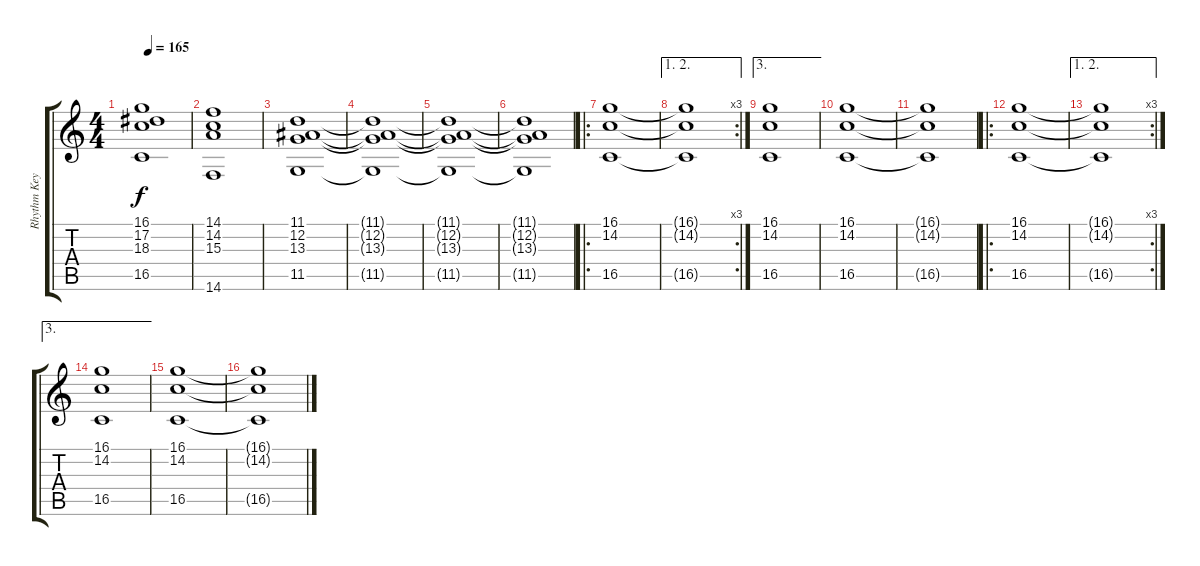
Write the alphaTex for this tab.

\track ("Rhythm Keyboard" "Rhythm Key") {instrument stringensemble1}
\staff {score tabs}
\tuning (Eb4 Bb3 Gb3 Db3 Ab2 Eb2) {hide}
\ts (4 4)
\tempo 165
\clef g2
\ks c
(16.1 17.2 18.3 16.5).1{dy f} |
(14.1 14.2 15.3 14.6).1 |
(11.1 12.2 13.3 11.5).1 |
(11.1{t} 12.2{t} 13.3{t} 11.5{t}).1 |
(11.1{t} 12.2{t} 13.3{t} 11.5{t}).1 |
(11.1{t} 12.2{t} 13.3{t} 11.5{t}).1 |
\ro
(16.1 14.2 16.5).1 |
\ae (1 2)
\rc 3
(16.1{t} 14.2{t} 16.5{t}).1 |
\ae 3
(16.1 14.2 16.5).1 |
(16.1 14.2 16.5).1 |
(16.1{t} 14.2{t} 16.5{t}).1 |
\ro
(16.1 14.2 16.5).1 |
\ae (1 2)
\rc 3
(16.1{t} 14.2{t} 16.5{t}).1 |
\ae 3
(16.1 14.2 16.5).1 |
(16.1 14.2 16.5).1 |
(16.1{t} 14.2{t} 16.5{t}).1
